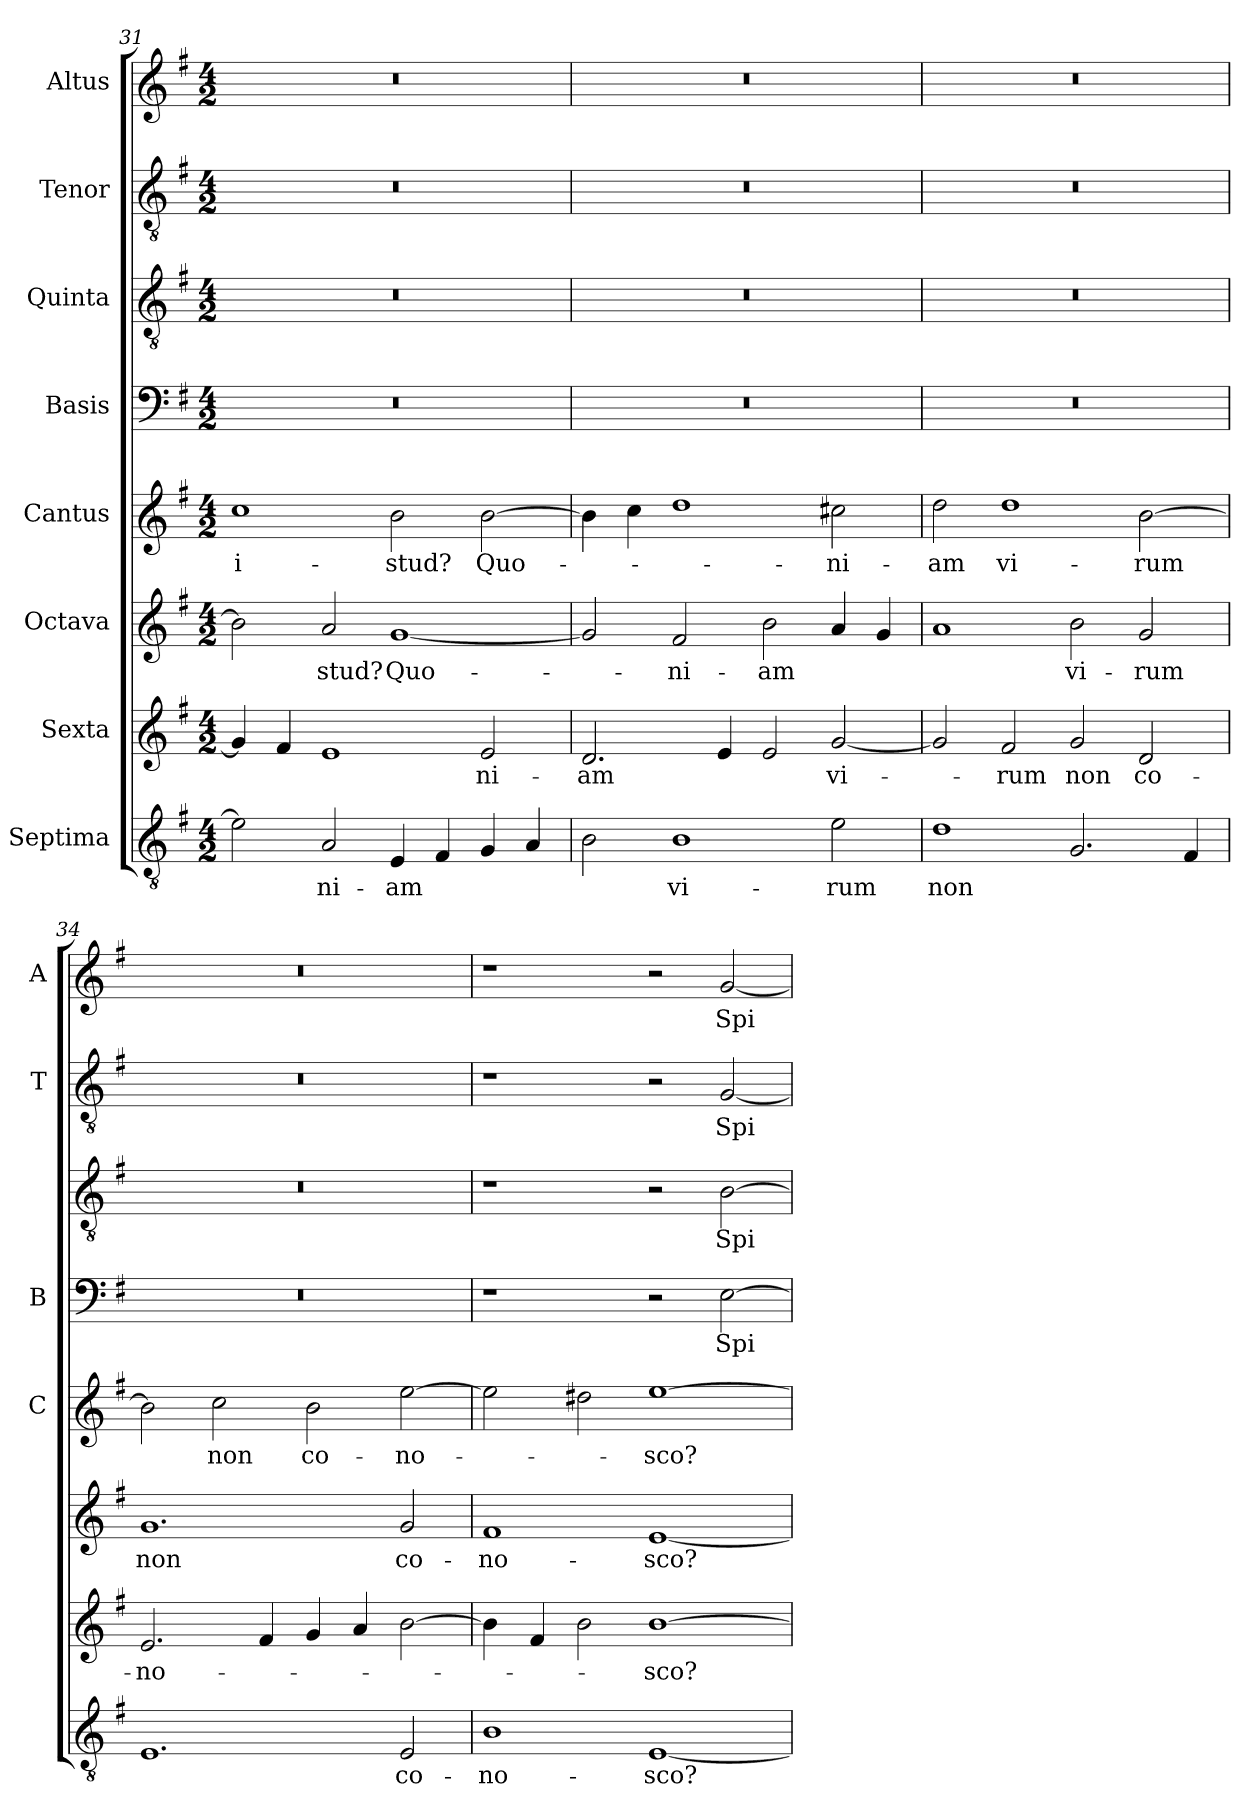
**kern	**text	**kern	**text	**kern	**text	**kern	**text	**kern	**text	**kern	**text	**kern	**text	**kern	**text
*part8	*part8	*part7	*part7	*part6	*part6	*part5	*part5	*part4	*part4	*part3	*part3	*part2	*part2	*part1	*part1
*staff8	*staff8	*staff7	*staff7	*staff6	*staff6	*staff5	*staff5	*staff4	*staff4	*staff3	*staff3	*staff2	*staff2	*staff1	*staff1
*I"Septima	*	*I"Sexta	*	*I"Octava	*	*I"Cantus	*	*I"Basis	*	*I"Quinta	*	*I"Tenor	*	*I"Altus	*
*	*	*	*	*	*	*I'C	*	*I'B	*	*	*	*I'T	*	*I'A	*
*clefGv2	*	*clefG2	*	*clefG2	*	*clefG2	*	*clefF4	*	*clefGv2	*	*clefGv2	*	*clefG2	*
*k[f#]	*	*k[f#]	*	*k[f#]	*	*k[f#]	*	*k[f#]	*	*k[f#]	*	*k[f#]	*	*k[f#]	*
*G:	*	*G:	*	*G:	*	*G:	*	*G:	*	*G:	*	*G:	*	*G:	*
*M4/2	*	*M4/2	*	*M4/2	*	*M4/2	*	*M4/2	*	*M4/2	*	*M4/2	*	*M4/2	*
=31	=31	=31	=31	=31	=31	=31	=31	=31	=31	=31	=31	=31	=31	=31	=31
!	!	!	!	!	!	!	!LO:LY:b	!	!	!	!	!	!	!	!
2e\]	.	4g/]	.	2b\]	.	1cc	i-	0r	.	0r	.	0r	.	0r	.
.	.	4f#/	.	.	.	.	.	.	.	.	.	.	.	.	.
!	!LO:LY:b	!	!	!	!LO:LY:b	!	!	!	!	!	!	!	!	!	!
2A/	-ni-	1e	.	2a/	-stud?	.	.	.	.	.	.	.	.	.	.
!	!LO:LY:b	!	!	!	!LO:LY:b	!	!LO:LY:b	!	!	!	!	!	!	!	!
4E/	-am	.	.	[1g	Quo-	2b\	-stud?	.	.	.	.	.	.	.	.
4F#/	.	.	.	.	.	.	.	.	.	.	.	.	.	.	.
!	!	!	!LO:LY:b	!	!	!	!LO:LY:b	!	!	!	!	!	!	!	!
4G/	.	2e/	-ni-	.	.	[2b\	Quo-	.	.	.	.	.	.	.	.
4A/	.	.	.	.	.	.	.	.	.	.	.	.	.	.	.
=32	=32	=32	=32	=32	=32	=32	=32	=32	=32	=32	=32	=32	=32	=32	=32
!	!	!	!LO:LY:b	!	!	!	!	!	!	!	!	!	!	!	!
2B\	.	2.d/	-am	2g/]	.	4b\]	.	0r	.	0r	.	0r	.	0r	.
.	.	.	.	.	.	4cc\	.	.	.	.	.	.	.	.	.
!	!LO:LY:b	!	!	!	!LO:LY:b	!	!	!	!	!	!	!	!	!	!
1B	vi-	.	.	2f#/	-ni-	1dd	.	.	.	.	.	.	.	.	.
.	.	4e/	.	.	.	.	.	.	.	.	.	.	.	.	.
!	!	!	!	!	!LO:LY:b	!	!	!	!	!	!	!	!	!	!
.	.	2e/	.	2b\	-am	.	.	.	.	.	.	.	.	.	.
!	!LO:LY:b	!	!LO:LY:b	!	!	!	!LO:LY:b	!	!	!	!	!	!	!	!
2e\	-rum	[2g/	vi-	4a/	.	2cc#X\	-ni-	.	.	.	.	.	.	.	.
.	.	.	.	4g/	.	.	.	.	.	.	.	.	.	.	.
=33	=33	=33	=33	=33	=33	=33	=33	=33	=33	=33	=33	=33	=33	=33	=33
!	!LO:LY:b	!	!	!	!	!	!LO:LY:b	!	!	!	!	!	!	!	!
1d	non	2g/]	.	1a	.	2dd\	-am	0r	.	0r	.	0r	.	0r	.
!	!	!	!LO:LY:b	!	!	!	!LO:LY:b	!	!	!	!	!	!	!	!
.	.	2f#/	-rum	.	.	1dd	vi-	.	.	.	.	.	.	.	.
!	!	!	!LO:LY:b	!	!LO:LY:b	!	!	!	!	!	!	!	!	!	!
2.G/	.	2g/	non	2b\	vi-	.	.	.	.	.	.	.	.	.	.
!	!	!	!LO:LY:b	!	!LO:LY:b	!	!LO:LY:b	!	!	!	!	!	!	!	!
.	.	2d/	co-	2g/	-rum	[2b\	-rum	.	.	.	.	.	.	.	.
4F#/	.	.	.	.	.	.	.	.	.	.	.	.	.	.	.
!!LO:PB:g=z
=34	=34	=34	=34	=34	=34	=34	=34	=34	=34	=34	=34	=34	=34	=34	=34
!	!	!	!LO:LY:b	!	!LO:LY:b	!	!	!	!	!	!	!	!	!	!
1.E	.	2.e/	-no-	1.g	non	2b\]	.	0r	.	0r	.	0r	.	0r	.
!	!	!	!	!	!	!	!LO:LY:b	!	!	!	!	!	!	!	!
.	.	.	.	.	.	2cc\	non	.	.	.	.	.	.	.	.
.	.	4f#/	.	.	.	.	.	.	.	.	.	.	.	.	.
!	!	!	!	!	!	!	!LO:LY:b	!	!	!	!	!	!	!	!
.	.	4g/	.	.	.	2b\	co-	.	.	.	.	.	.	.	.
.	.	4a/	.	.	.	.	.	.	.	.	.	.	.	.	.
!	!LO:LY:b	!	!	!	!LO:LY:b	!	!LO:LY:b	!	!	!	!	!	!	!	!
2E/	co-	[2b\	.	2g/	co-	[2ee\	-no-	.	.	.	.	.	.	.	.
=35	=35	=35	=35	=35	=35	=35	=35	=35	=35	=35	=35	=35	=35	=35	=35
!	!LO:LY:b	!	!	!	!LO:LY:b	!	!	!	!	!	!	!	!	!	!
1B	-no-	4b\]	.	1f#	-no-	2ee\]	.	1r	.	1r	.	1r	.	1r	.
.	.	4f#/	.	.	.	.	.	.	.	.	.	.	.	.	.
.	.	2b\	.	.	.	2dd#X\	.	.	.	.	.	.	.	.	.
!	!LO:LY:b	!	!LO:LY:b	!	!LO:LY:b	!	!LO:LY:b	!	!	!	!	!	!	!	!
[1E	-sco?	[1b	-sco?	[1e	-sco?	[1ee	-sco?	2r	.	2r	.	2r	.	2r	.
!	!	!	!	!	!	!	!	!	!LO:LY:b	!	!LO:LY:b	!	!LO:LY:b	!	!LO:LY:b
.	.	.	.	.	.	.	.	[2E\	Spi-	[2B\	Spi-	[2G/	Spi-	[2g/	Spi-
=	=	=	=	=	=	=	=	=	=	=	=	=	=	=	=
*-	*-	*-	*-	*-	*-	*-	*-	*-	*-	*-	*-	*-	*-	*-	*-
